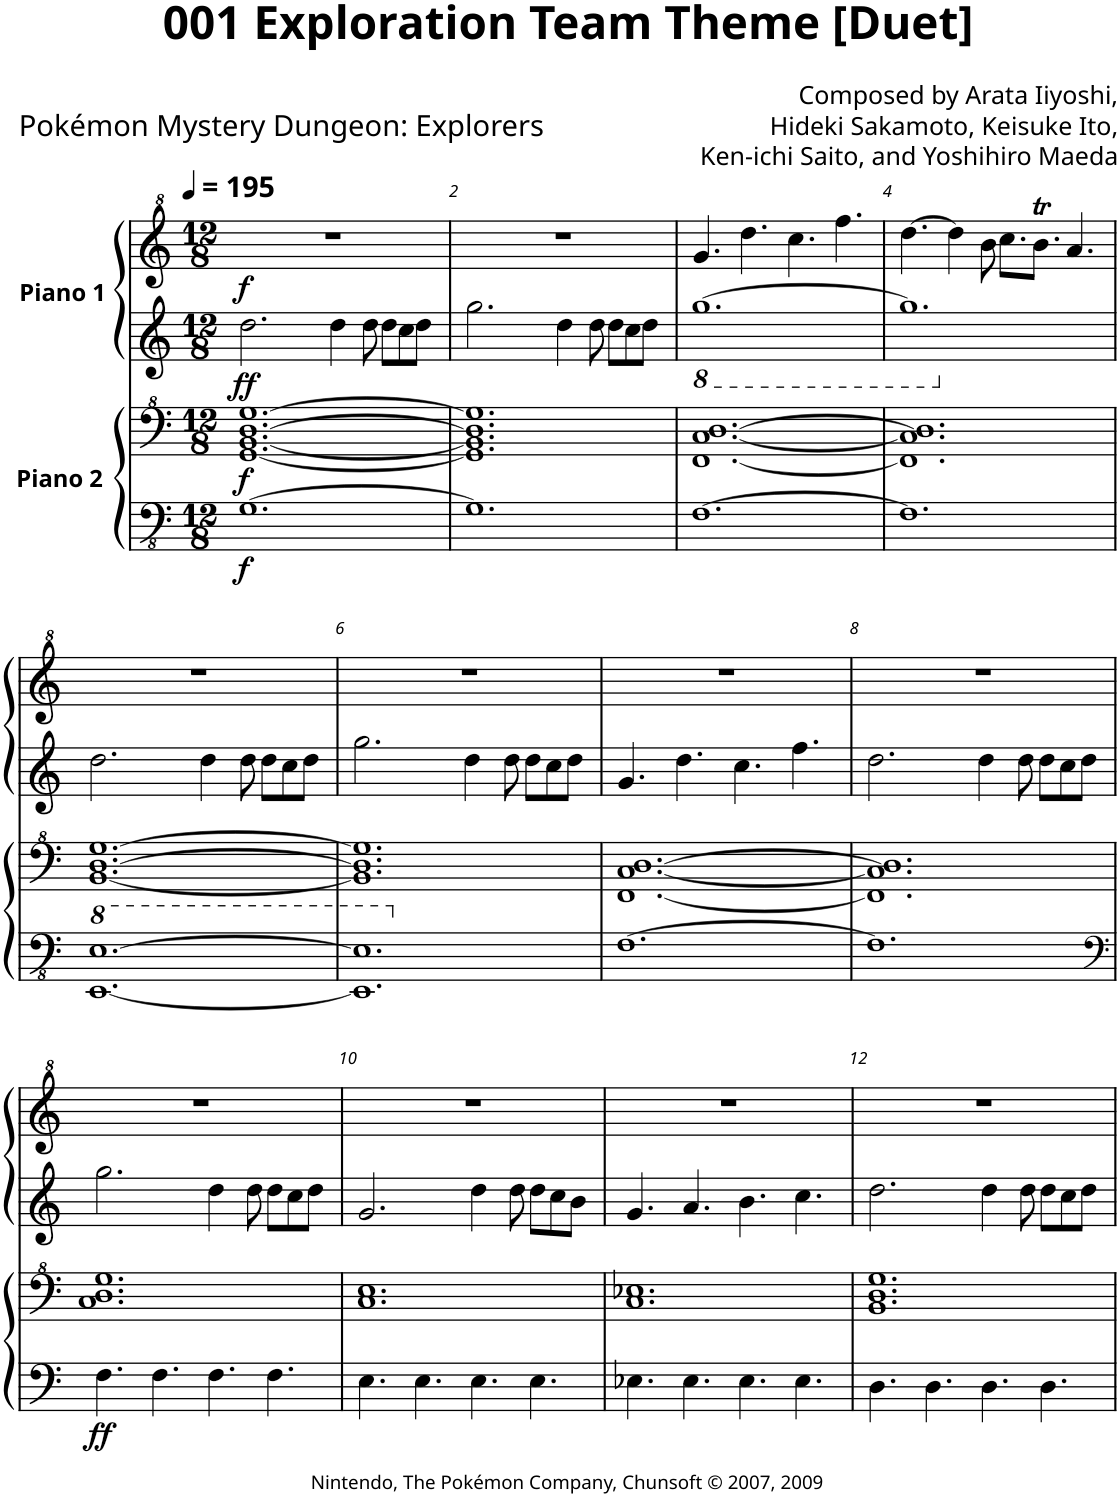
**kern	**dynam	**kern	**dynam	**kern	**dynam	**kern	**dynam
*part4	*part4	*part3	*part3	*part2	*part2	*part1	*part1
*staff4	*staff4	*staff3	*staff3	*staff2	*staff2	*staff1	*staff1
*I"Piano 4	*	*I"Piano 2	*	*I"Piano 3	*	*I"Piano 1	*
*I'Pno	*	*I'Pno	*	*I'Pno	*	*I'Pno	*
*clefFv4	*	*clefF^4	*	*clefG2	*	*clefG^2	*
*k[]	*	*k[]	*	*k[]	*	*k[]	*
*M12/8	*	*M12/8	*	*M12/8	*	*M12/8	*
*MM195	*	*MM195	*	*MM195	*	*MM195	*
=1	=1	=1	=1	=1	=1	=1	=1
!	!LO:DY:b	!	!LO:DY:b	!	!LO:DY:b	!	!LO:DY:b
[1.GG	f	[1.G [1.B [1.d [1.g	f	2.dd\	ff	1.r	f
.	.	.	.	4dd\	.	.	.
.	.	.	.	8dd\	.	.	.
.	.	.	.	8dd\L	.	.	.
.	.	.	.	8cc\	.	.	.
.	.	.	.	8dd\J	.	.	.
=2	=2	=2	=2	=2	=2	=2	=2
1.GG]	.	1.G] 1.B] 1.d] 1.g]	.	2.gg\	.	1.r	.
.	.	.	.	4dd\	.	.	.
.	.	.	.	8dd\	.	.	.
.	.	.	.	8dd\L	.	.	.
.	.	.	.	8cc\	.	.	.
.	.	.	.	8dd\J	.	.	.
=3	=3	=3	=3	=3	=3	=3	=3
*	*	*	*	*8ba	*	*	*
[1.FF	.	[1.F [1.c [1.d	.	[1.g	.	4.gg/	.
.	.	.	.	.	.	4.ddd\	.
.	.	.	.	.	.	4.ccc\	.
.	.	.	.	.	.	4.fff\	.
=4	=4	=4	=4	=4	=4	=4	=4
1.FF]	.	1.F] 1.c] 1.d]	.	1.g]	.	[4.ddd\	.
.	.	.	.	.	.	4ddd\]	.
.	.	.	.	.	.	8bb\	.
.	.	.	.	.	.	8.ccc\L	.
.	.	.	.	.	.	8.bbt\J	.
.	.	.	.	.	.	4.aa/	.
!!LO:LB:g=z
=5	=5	=5	=5	=5	=5	=5	=5
*8va	*	*	*	*	*	*	*
*	*	*	*	*X8ba	*	*	*
[1.EE [1.E	.	[1.B [1.d [1.g	.	2.dd\	.	1.r	.
.	.	.	.	4dd\	.	.	.
.	.	.	.	8dd\	.	.	.
.	.	.	.	8dd\L	.	.	.
.	.	.	.	8cc\	.	.	.
.	.	.	.	8dd\J	.	.	.
=6	=6	=6	=6	=6	=6	=6	=6
1.EE] 1.E]	.	1.B] 1.d] 1.g]	.	2.gg\	.	1.r	.
.	.	.	.	4dd\	.	.	.
.	.	.	.	8dd\	.	.	.
.	.	.	.	8dd\L	.	.	.
.	.	.	.	8cc\	.	.	.
.	.	.	.	8dd\J	.	.	.
=7	=7	=7	=7	=7	=7	=7	=7
*X8va	*	*	*	*	*	*	*
[1.FF	.	[1.F [1.c [1.d	.	4.g/	.	1.r	.
.	.	.	.	4.dd\	.	.	.
.	.	.	.	4.cc\	.	.	.
.	.	.	.	4.ff\	.	.	.
=8	=8	=8	=8	=8	=8	=8	=8
1.FF]	.	1.F] 1.c] 1.d]	.	2.dd\	.	1.r	.
.	.	.	.	4dd\	.	.	.
.	.	.	.	8dd\	.	.	.
.	.	.	.	8dd\L	.	.	.
.	.	.	.	8cc\	.	.	.
.	.	.	.	8dd\J	.	.	.
!!LO:LB:g=z
=9	=9	=9	=9	=9	=9	=9	=9
*clefF4	*	*	*	*	*	*	*
!	!LO:DY:b	!	!	!	!	!	!
4.F\	ff	1.c 1.d 1.g	.	2.gg\	.	1.r	.
4.F\	.	.	.	.	.	.	.
4.F\	.	.	.	4dd\	.	.	.
.	.	.	.	8dd\	.	.	.
4.F\	.	.	.	8dd\L	.	.	.
.	.	.	.	8cc\	.	.	.
.	.	.	.	8dd\J	.	.	.
=10	=10	=10	=10	=10	=10	=10	=10
4.E\	.	1.c 1.e	.	2.g/	.	1.r	.
4.E\	.	.	.	.	.	.	.
4.E\	.	.	.	4dd\	.	.	.
.	.	.	.	8dd\	.	.	.
4.E\	.	.	.	8dd\L	.	.	.
.	.	.	.	8cc\	.	.	.
.	.	.	.	8b\J	.	.	.
=11	=11	=11	=11	=11	=11	=11	=11
4.E-X\	.	1.c 1.e-X	.	4.g/	.	1.r	.
4.E-\	.	.	.	4.a/	.	.	.
4.E-\	.	.	.	4.b\	.	.	.
4.E-\	.	.	.	4.cc\	.	.	.
=12	=12	=12	=12	=12	=12	=12	=12
4.D\	.	1.B 1.d 1.g	.	2.dd\	.	1.r	.
4.D\	.	.	.	.	.	.	.
4.D\	.	.	.	4dd\	.	.	.
.	.	.	.	8dd\	.	.	.
4.D\	.	.	.	8dd\L	.	.	.
.	.	.	.	8cc\	.	.	.
.	.	.	.	8dd\J	.	.	.
=	=	=	=	=	=	=	=
*-	*-	*-	*-	*-	*-	*-	*-
